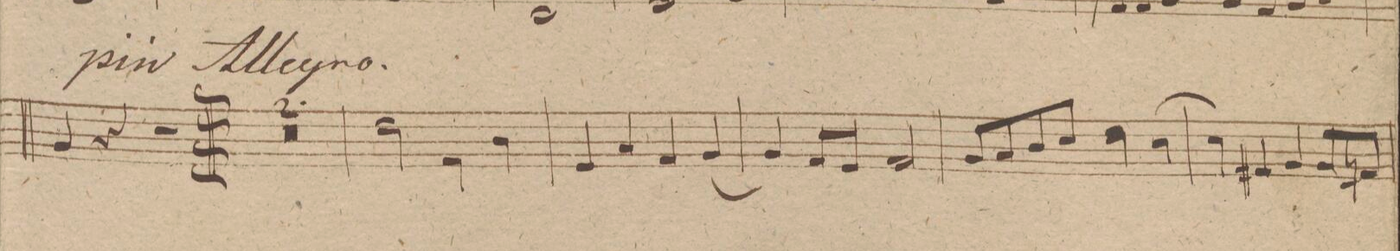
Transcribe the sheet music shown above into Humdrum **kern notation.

**kern	**dynam
*I"Clarinetto 2do in A.	*
*clefG2	*
*k[f#c#g#d#]	*
*met(c)	*
*M4/4	*
4e/	.
4r	.
2r	.
=51	=51
0r	.
=52	=52
=53	=53
2b\	.
4d#\	.
4g#/	.
=54	=54
4c#/	.
4f#/	.
4d#/	.
[4e/	.
=55	=55
4e/]	.
8d#/L	.
8c#/J	.
2d#/	.
=56	=56
8e/L	.
8f#/	.
8g#/	.
8a/J	.
4b\	.
[4a/	.
=57	=57
4a/]	.
4d#X/	.
4e/	.
8e/L	.
8d/J	.
=58	=58
*-	*-
